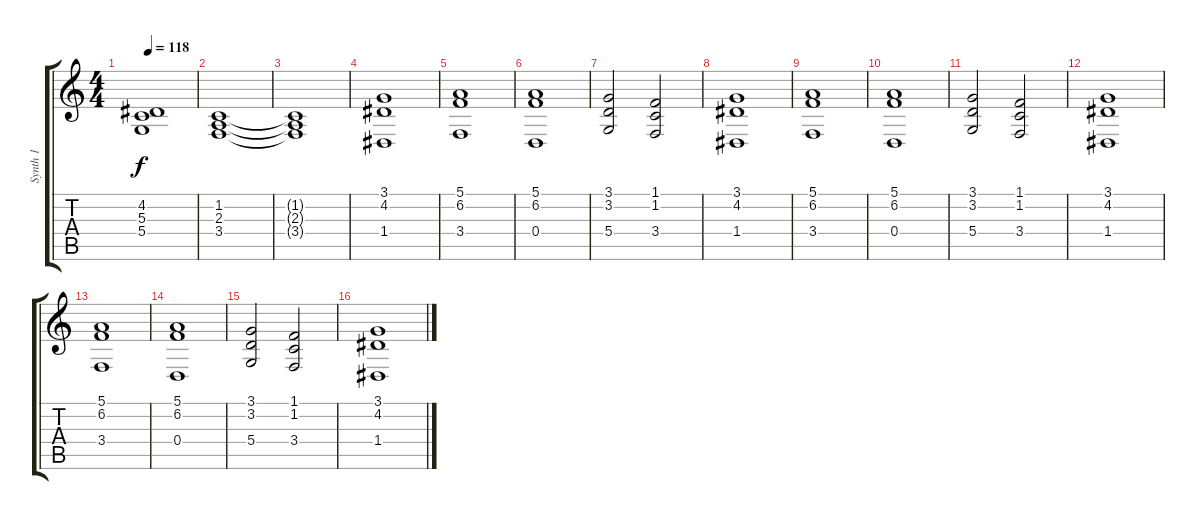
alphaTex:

\track ("Synth 1" "Synth 1") {instrument stringensemble1}
\staff {score tabs}
\tuning (E4 B3 G3 D3 A2 E2) {hide}
\ts (4 4)
\tempo 118
\clef g2
\ks c
(4.2 5.3 5.4).1{dy f} |
(1.2 2.3 3.4).1 |
(1.2{t} 2.3{t} 3.4{t}).1 |
(3.1 4.2 1.4).1 |
(5.1 6.2 3.4).1 |
(5.1 6.2 0.4).1 |
(3.1 3.2 5.4).2 (1.1 1.2 3.4).2 |
(3.1 4.2 1.4).1 |
(5.1 6.2 3.4).1 |
(5.1 6.2 0.4).1 |
(3.1 3.2 5.4).2 (1.1 1.2 3.4).2 |
(3.1 4.2 1.4).1 |
(5.1 6.2 3.4).1 |
(5.1 6.2 0.4).1 |
(3.1 3.2 5.4).2 (1.1 1.2 3.4).2 |
(3.1 4.2 1.4).1
